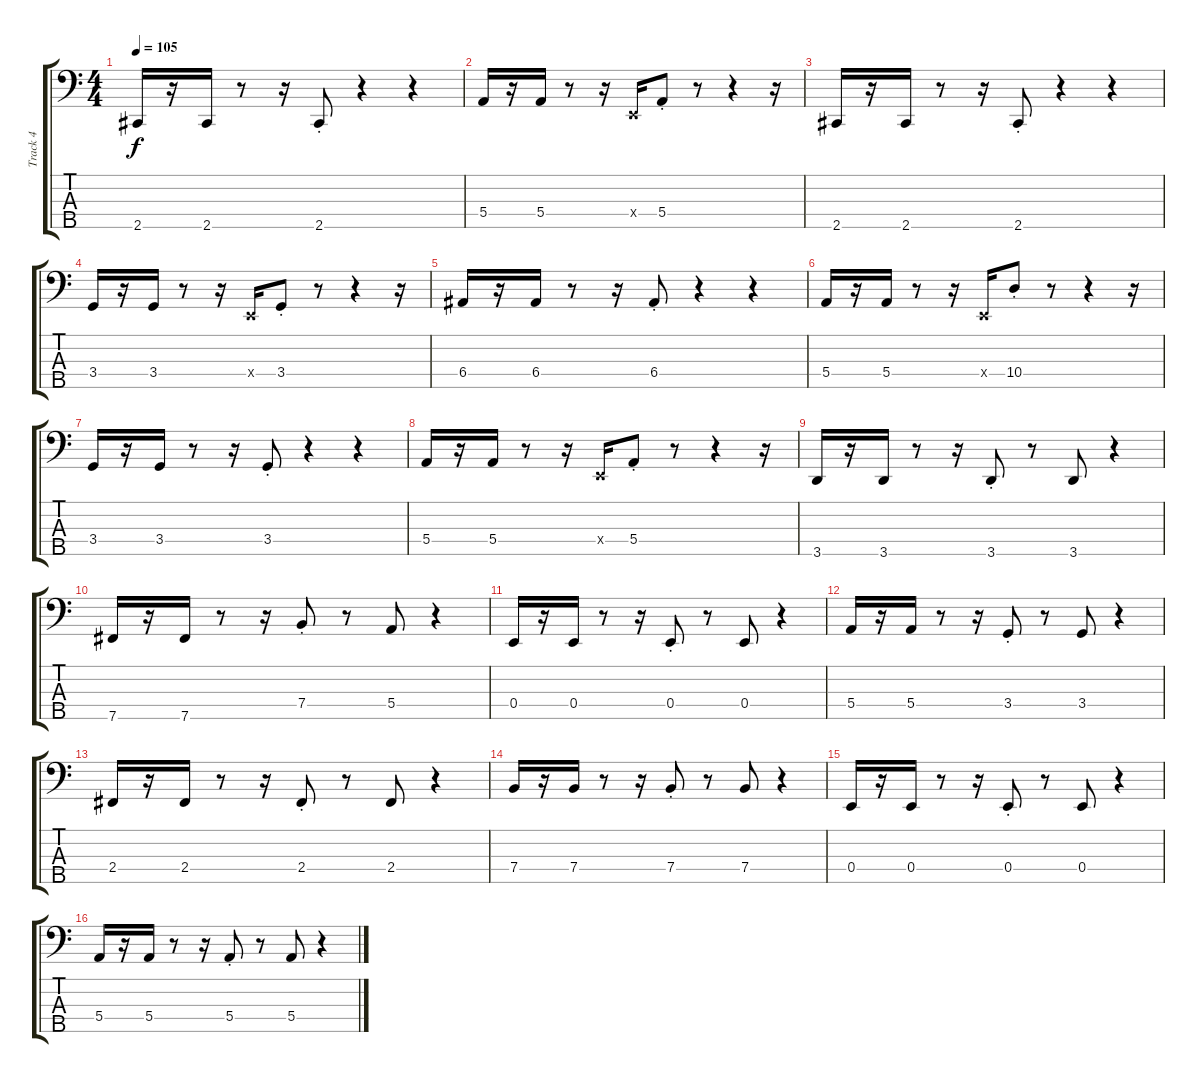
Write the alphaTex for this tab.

\track ("Track 4" "Track 4") {instrument electricbassfinger}
\staff {score tabs}
\tuning (G2 D2 A1 E1 B0) {hide}
\ts (4 4)
\tempo 105
\clef f4
\ks c
2.5.16{dy f} r.16 2.5.16 r.8 r.16 2.5{st}.8 r.4 r.4 |
5.4.16 r.16 5.4.16 r.8 r.16 0.4{x}.16 5.4{st}.8 r.8 r.4 r.16 |
2.5.16 r.16 2.5.16 r.8 r.16 2.5{st}.8 r.4 r.4 |
3.4.16 r.16 3.4.16 r.8 r.16 0.4{x}.16 3.4{st}.8 r.8 r.4 r.16 |
6.4.16 r.16 6.4.16 r.8 r.16 6.4{st}.8 r.4 r.4 |
5.4.16 r.16 5.4.16 r.8 r.16 0.4{x}.16 10.4{st}.8 r.8 r.4 r.16 |
3.4.16 r.16 3.4.16 r.8 r.16 3.4{st}.8 r.4 r.4 |
5.4.16 r.16 5.4.16 r.8 r.16 0.4{x}.16 5.4{st}.8 r.8 r.4 r.16 |
3.5.16 r.16 3.5.16 r.8 r.16 3.5{st}.8 r.8 3.5.8 r.4 |
7.5.16 r.16 7.5.16 r.8 r.16 7.4{st}.8 r.8 5.4.8 r.4 |
0.4.16 r.16 0.4.16 r.8 r.16 0.4{st}.8 r.8 0.4.8 r.4 |
5.4.16 r.16 5.4.16 r.8 r.16 3.4{st}.8 r.8 3.4.8 r.4 |
2.4.16 r.16 2.4.16 r.8 r.16 2.4{st}.8 r.8 2.4.8 r.4 |
7.4.16 r.16 7.4.16 r.8 r.16 7.4{st}.8 r.8 7.4.8 r.4 |
0.4.16 r.16 0.4.16 r.8 r.16 0.4{st}.8 r.8 0.4.8 r.4 |
5.4.16 r.16 5.4.16 r.8 r.16 5.4{st}.8 r.8 5.4.8 r.4
